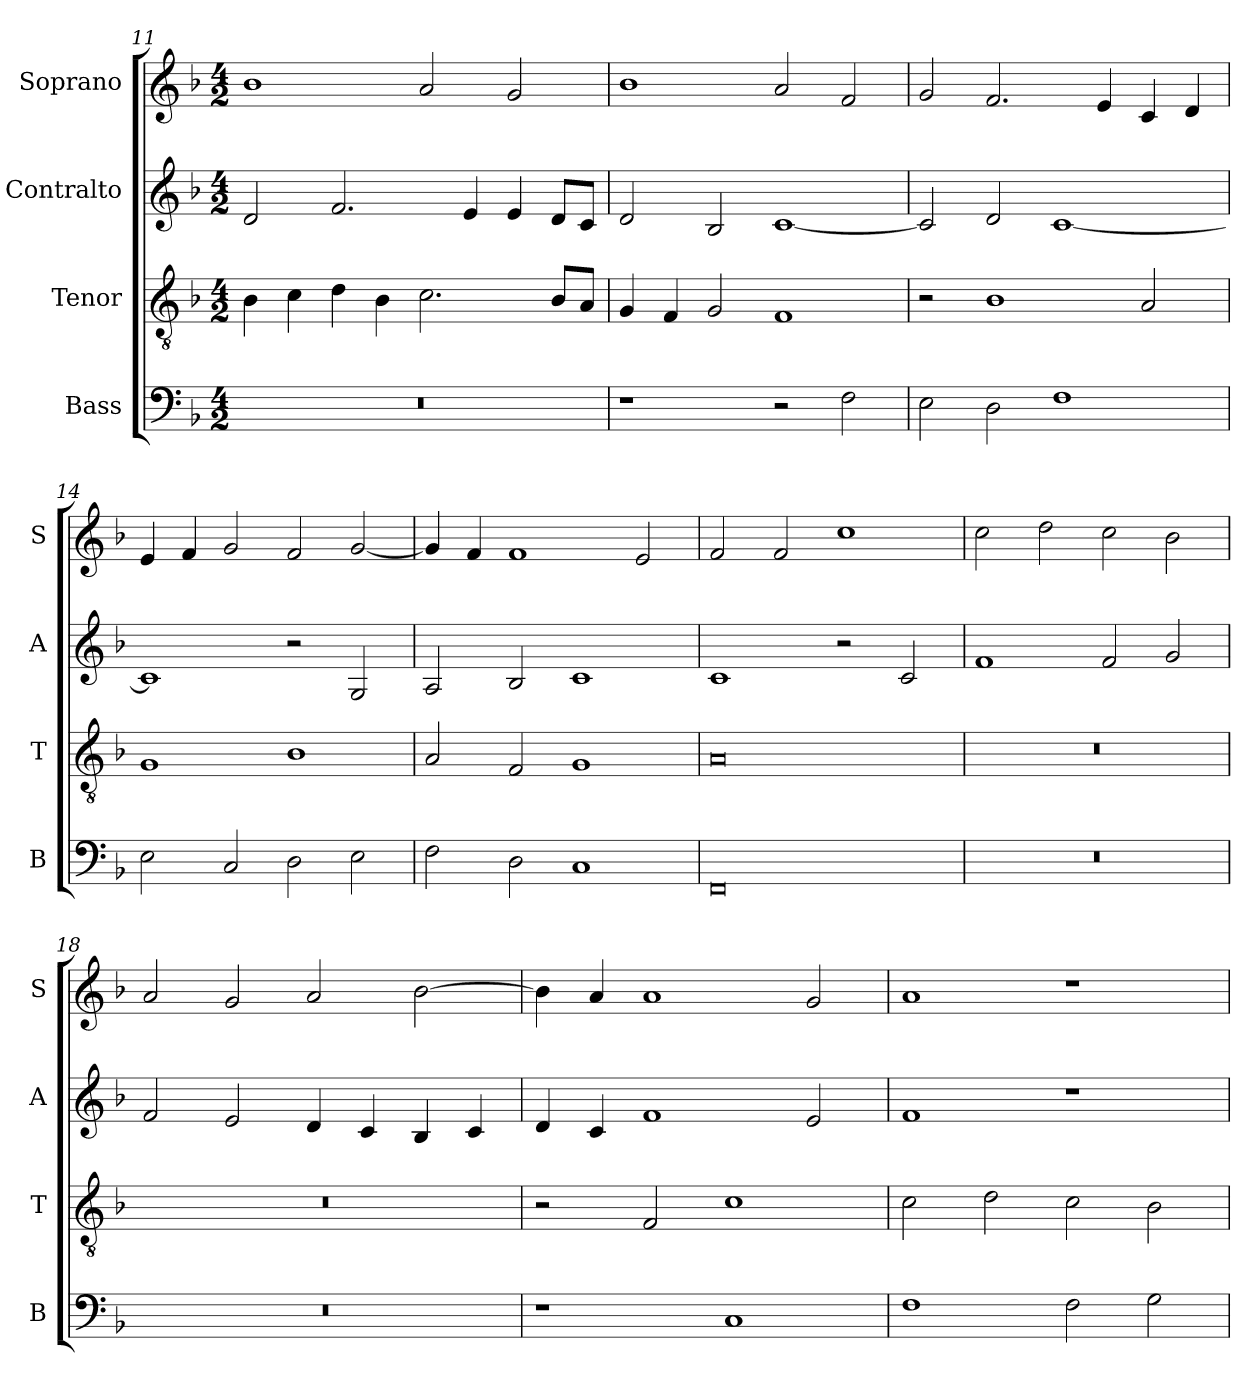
**kern	**kern	**kern	**kern
*part4	*part3	*part2	*part1
*staff4	*staff3	*staff2	*staff1
*I"Bass	*I"Tenor	*I"Contralto	*I"Soprano
*I'B	*I'T	*I'A	*I'S
*clefF4	*clefGv2	*clefG2	*clefG2
*k[b-]	*k[b-]	*k[b-]	*k[b-]
*F:ion	*F:ion	*F:ion	*F:ion
*M4/2	*M4/2	*M4/2	*M4/2
=11	=11	=11	=11
0r	4B-	2d	1b-
.	4c	.	.
.	4d	2.f	.
.	4B-	.	.
.	2.c	.	2a
.	.	4e	.
.	.	4e	2g
.	8B-/L	8d/L	.
.	8A/J	8c/J	.
=12	=12	=12	=12
1r	4G	2d	1b-
.	4F	.	.
.	2G	2B-	.
2r	1F	[1c	2a
2F	.	.	2f
=13	=13	=13	=13
2E	2r	2c]	2g
2D	1B-	2d	2.f
1F	.	[1c	.
.	.	.	4e
.	2A	.	4c
.	.	.	4d
=14	=14	=14	=14
2E	1G	1c]	4e
.	.	.	4f
2C	.	.	2g
2D	1B-	2r	2f
2E	.	2G	[2g
=15	=15	=15	=15
2F	2A	2A	4g]
.	.	.	4f
2D	2F	2B-	1f
1C	1G	1c	.
.	.	.	2e
=16	=16	=16	=16
0FF	0A	1c	2f
.	.	.	2f
.	.	2r	1cc
.	.	2c	.
=17	=17	=17	=17
0r	0r	1f	2cc
.	.	.	2dd
.	.	2f	2cc
.	.	2g	2b-
=18	=18	=18	=18
0r	0r	2f	2a
.	.	2e	2g
.	.	4d	2a
.	.	4c	.
.	.	4B-	[2b-
.	.	4c	.
=19	=19	=19	=19
1r	2r	4d	4b-]
.	.	4c	4a
.	2F	1f	1a
1C	1c	.	.
.	.	2e	2g
=20	=20	=20	=20
1F	2c	1f	1a
.	2d	.	.
2F	2c	1r	1r
2G	2B-	.	.
=	=	=	=
*-	*-	*-	*-
